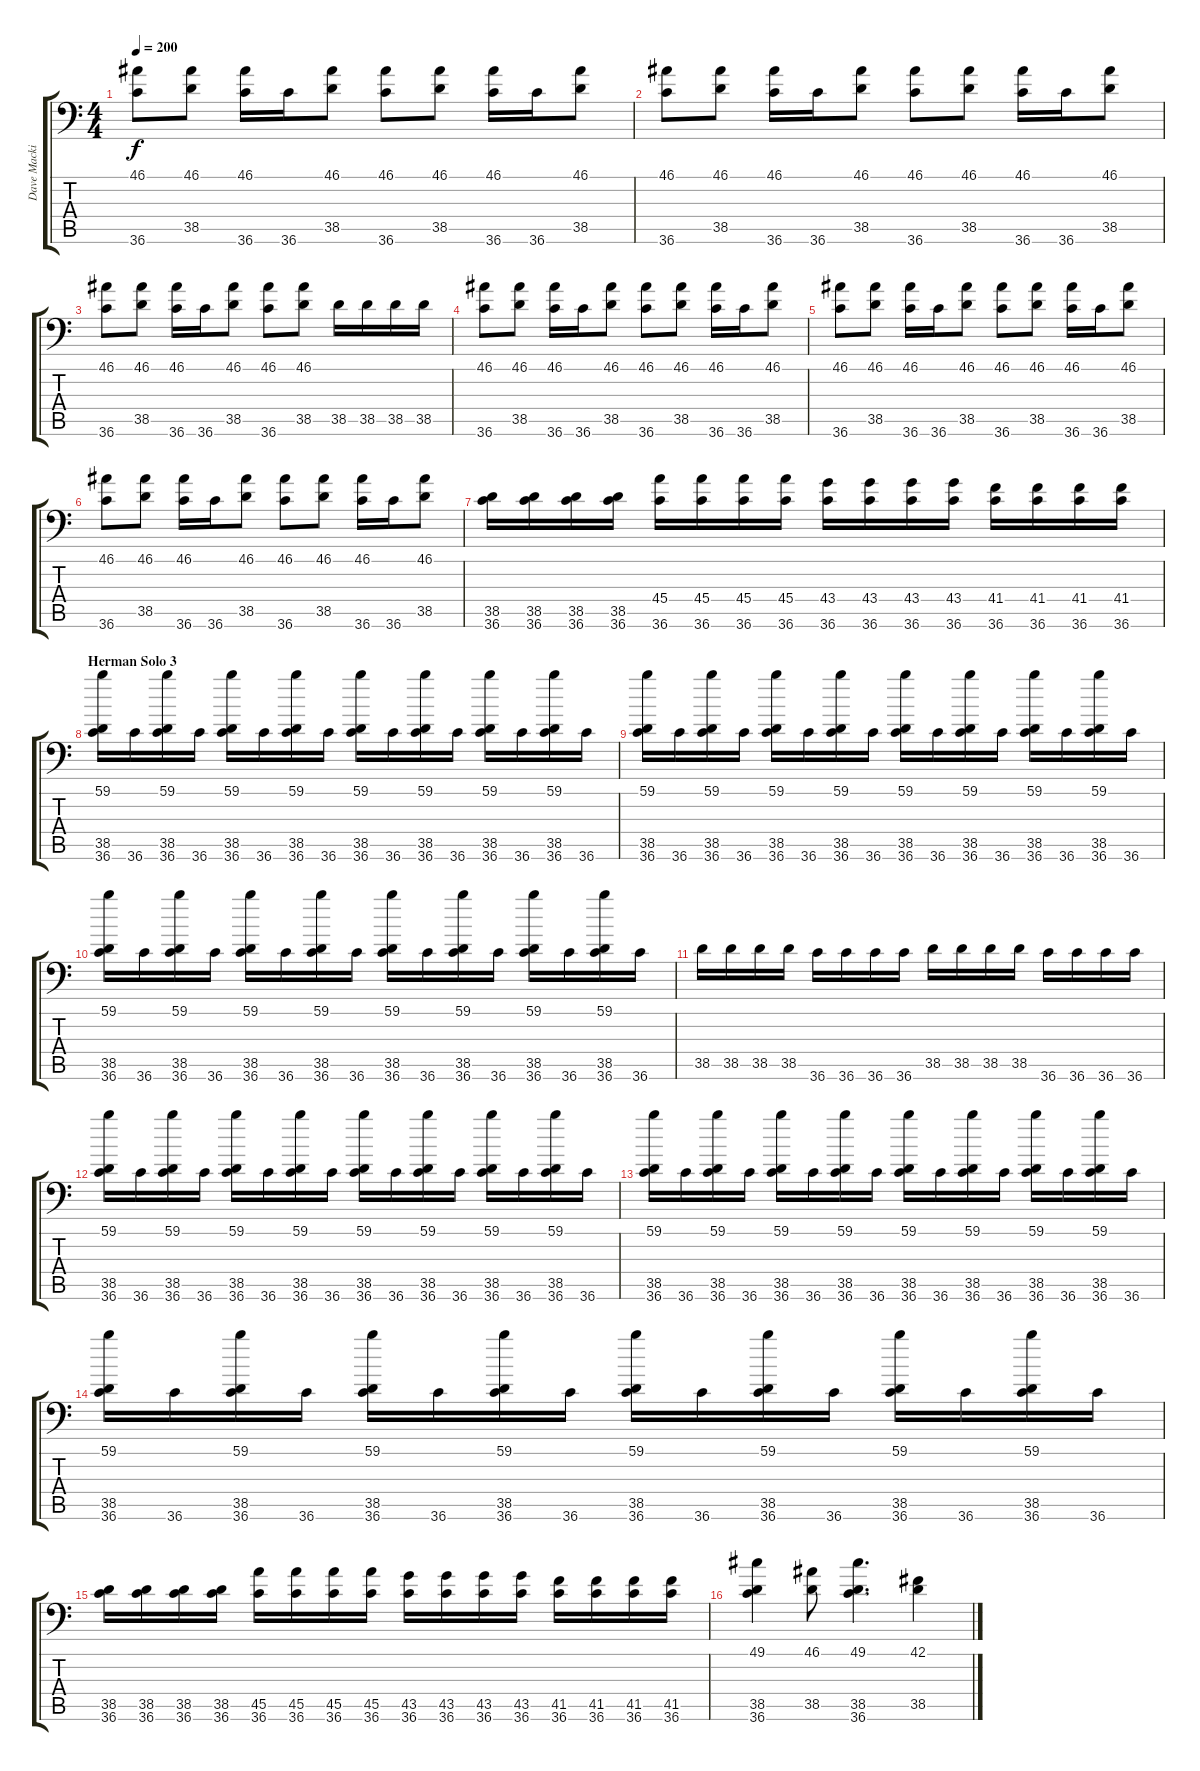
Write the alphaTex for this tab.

\track ("Dave Mackintosh | Drums" "Dave Macki") {instrument acousticgrandpiano}
\staff {score tabs}
\tuning (C-1 C-1 C-1 C-1 C-1 C-1) {hide}
\ts (4 4)
\tempo 200
\clef f4
\ks c
(46.1 36.6).8{dy f} (46.1 38.5).8 (46.1 36.6).16 36.6.16 (46.1 38.5).8 (46.1 36.6).8 (46.1 38.5).8 (46.1 36.6).16 36.6.16 (46.1 38.5).8 |
(46.1 36.6).8 (46.1 38.5).8 (46.1 36.6).16 36.6.16 (46.1 38.5).8 (46.1 36.6).8 (46.1 38.5).8 (46.1 36.6).16 36.6.16 (46.1 38.5).8 |
(46.1 36.6).8 (46.1 38.5).8 (46.1 36.6).16 36.6.16 (46.1 38.5).8 (46.1 36.6).8 (46.1 38.5).8 38.5.16 38.5.16 38.5.16 38.5.16 |
(46.1 36.6).8 (46.1 38.5).8 (46.1 36.6).16 36.6.16 (46.1 38.5).8 (46.1 36.6).8 (46.1 38.5).8 (46.1 36.6).16 36.6.16 (46.1 38.5).8 |
(46.1 36.6).8 (46.1 38.5).8 (46.1 36.6).16 36.6.16 (46.1 38.5).8 (46.1 36.6).8 (46.1 38.5).8 (46.1 36.6).16 36.6.16 (46.1 38.5).8 |
(46.1 36.6).8 (46.1 38.5).8 (46.1 36.6).16 36.6.16 (46.1 38.5).8 (46.1 36.6).8 (46.1 38.5).8 (46.1 36.6).16 36.6.16 (46.1 38.5).8 |
(38.5 36.6).16 (38.5 36.6).16 (38.5 36.6).16 (38.5 36.6).16 (45.4 36.6).16 (45.4 36.6).16 (45.4 36.6).16 (45.4 36.6).16 (43.4 36.6).16 (43.4 36.6).16 (43.4 36.6).16 (43.4 36.6).16 (41.4 36.6).16 (41.4 36.6).16 (41.4 36.6).16 (41.4 36.6).16 |
\section ("" "Herman Solo 3")
(59.1 38.5 36.6).16 36.6.16 (59.1 38.5 36.6).16 36.6.16 (59.1 38.5 36.6).16 36.6.16 (59.1 38.5 36.6).16 36.6.16 (59.1 38.5 36.6).16 36.6.16 (59.1 38.5 36.6).16 36.6.16 (59.1 38.5 36.6).16 36.6.16 (59.1 38.5 36.6).16 36.6.16 |
(59.1 38.5 36.6).16 36.6.16 (59.1 38.5 36.6).16 36.6.16 (59.1 38.5 36.6).16 36.6.16 (59.1 38.5 36.6).16 36.6.16 (59.1 38.5 36.6).16 36.6.16 (59.1 38.5 36.6).16 36.6.16 (59.1 38.5 36.6).16 36.6.16 (59.1 38.5 36.6).16 36.6.16 |
(59.1 38.5 36.6).16 36.6.16 (59.1 38.5 36.6).16 36.6.16 (59.1 38.5 36.6).16 36.6.16 (59.1 38.5 36.6).16 36.6.16 (59.1 38.5 36.6).16 36.6.16 (59.1 38.5 36.6).16 36.6.16 (59.1 38.5 36.6).16 36.6.16 (59.1 38.5 36.6).16 36.6.16 |
38.5.16 38.5.16 38.5.16 38.5.16 36.6.16 36.6.16 36.6.16 36.6.16 38.5.16 38.5.16 38.5.16 38.5.16 36.6.16 36.6.16 36.6.16 36.6.16 |
(59.1 38.5 36.6).16 36.6.16 (59.1 38.5 36.6).16 36.6.16 (59.1 38.5 36.6).16 36.6.16 (59.1 38.5 36.6).16 36.6.16 (59.1 38.5 36.6).16 36.6.16 (59.1 38.5 36.6).16 36.6.16 (59.1 38.5 36.6).16 36.6.16 (59.1 38.5 36.6).16 36.6.16 |
(59.1 38.5 36.6).16 36.6.16 (59.1 38.5 36.6).16 36.6.16 (59.1 38.5 36.6).16 36.6.16 (59.1 38.5 36.6).16 36.6.16 (59.1 38.5 36.6).16 36.6.16 (59.1 38.5 36.6).16 36.6.16 (59.1 38.5 36.6).16 36.6.16 (59.1 38.5 36.6).16 36.6.16 |
(59.1 38.5 36.6).16 36.6.16 (59.1 38.5 36.6).16 36.6.16 (59.1 38.5 36.6).16 36.6.16 (59.1 38.5 36.6).16 36.6.16 (59.1 38.5 36.6).16 36.6.16 (59.1 38.5 36.6).16 36.6.16 (59.1 38.5 36.6).16 36.6.16 (59.1 38.5 36.6).16 36.6.16 |
(38.5 36.6).16 (38.5 36.6).16 (38.5 36.6).16 (38.5 36.6).16 (45.5 36.6).16 (45.5 36.6).16 (45.5 36.6).16 (45.5 36.6).16 (43.5 36.6).16 (43.5 36.6).16 (43.5 36.6).16 (43.5 36.6).16 (41.5 36.6).16 (41.5 36.6).16 (41.5 36.6).16 (41.5 36.6).16 |
(49.1 38.5 36.6).4 (46.1 38.5).8 (49.1 38.5 36.6).4{d} (42.1 38.5).4
